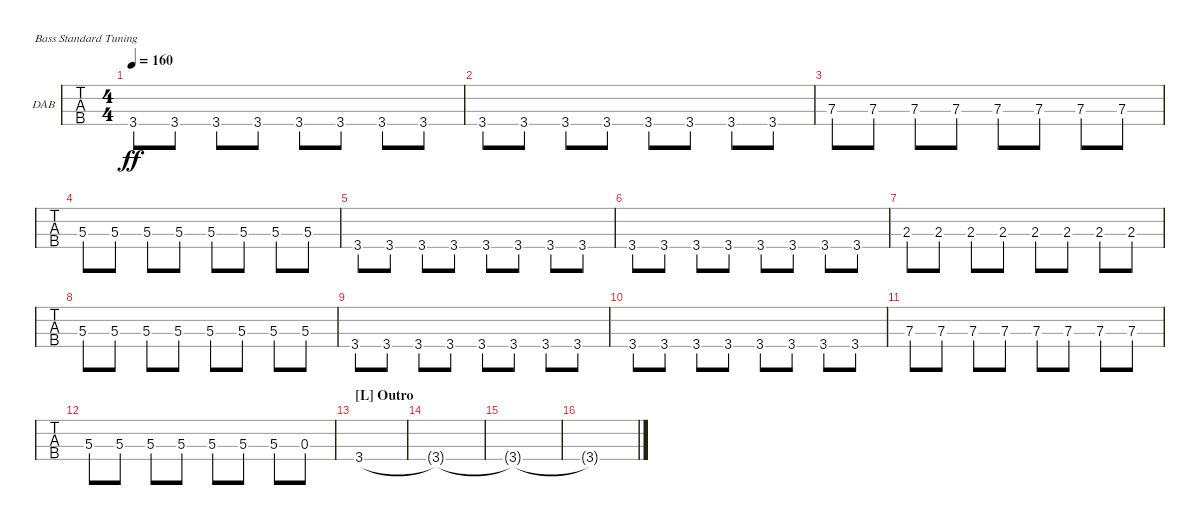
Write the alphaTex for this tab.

\defaultSystemsLayout 4
\bracketExtendMode groupsimilarinstruments
\firstSystemTrackNameOrientation horizontal
\otherSystemsTrackNameOrientation horizontal
\track ("Dan Andriano - Bass" "DAB") {instrument electricbassfinger}
\staff {tabs}
\tuning (G2 D2 A1 E1)
\ts (4 4)
\tempo 160
\clef f4
\ks c
3.4.8{dy ff} 3.4.8 3.4.8 3.4.8 3.4.8 3.4.8 3.4.8 3.4.8 |
3.4.8 3.4.8 3.4.8 3.4.8 3.4.8 3.4.8 3.4.8 3.4.8 |
7.3.8 7.3.8 7.3.8 7.3.8 7.3.8 7.3.8 7.3.8 7.3.8 |
5.3.8 5.3.8 5.3.8 5.3.8 5.3.8 5.3.8 5.3.8 5.3.8 |
3.4.8 3.4.8 3.4.8 3.4.8 3.4.8 3.4.8 3.4.8 3.4.8 |
3.4.8 3.4.8 3.4.8 3.4.8 3.4.8 3.4.8 3.4.8 3.4.8 |
2.3.8 2.3.8 2.3.8 2.3.8 2.3.8 2.3.8 2.3.8 2.3.8 |
5.3.8 5.3.8 5.3.8 5.3.8 5.3.8 5.3.8 5.3.8 5.3.8 |
3.4.8 3.4.8 3.4.8 3.4.8 3.4.8 3.4.8 3.4.8 3.4.8 |
3.4.8 3.4.8 3.4.8 3.4.8 3.4.8 3.4.8 3.4.8 3.4.8 |
7.3.8 7.3.8 7.3.8 7.3.8 7.3.8 7.3.8 7.3.8 7.3.8 |
5.3.8 5.3.8 5.3.8 5.3.8 5.3.8 5.3.8 5.3.8 0.3.8 |
\section ("L" "Outro")
3.4.1 |
3.4{t}.1 |
3.4{t}.1 |
3.4{t}.1
